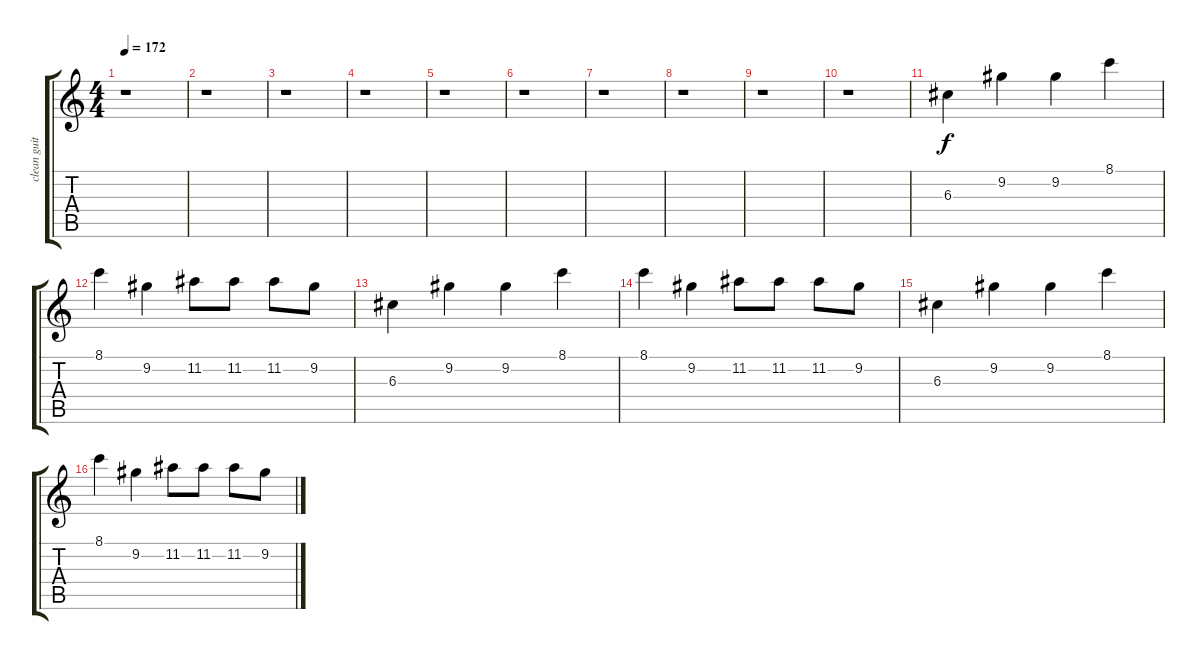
\track ("clean guitar two" "clean guit") {instrument electricguitarmuted}
\staff {score tabs}
\tuning (E4 B3 G3 D3 A2 D2) {hide}
\ts (4 4)
\tempo 172
\clef g2
\ks c
r.1{dy f} |
r.1 |
r.1 |
r.1 |
r.1 |
r.1 |
r.1 |
r.1 |
r.1 |
r.1 |
6.3.4 9.2.4 9.2.4 8.1.4 |
8.1.4 9.2.4 11.2.8 11.2.8 11.2.8 9.2.8 |
6.3.4 9.2.4 9.2.4 8.1.4 |
8.1.4 9.2.4 11.2.8 11.2.8 11.2.8 9.2.8 |
6.3.4 9.2.4 9.2.4 8.1.4 |
8.1.4 9.2.4 11.2.8 11.2.8 11.2.8 9.2.8
